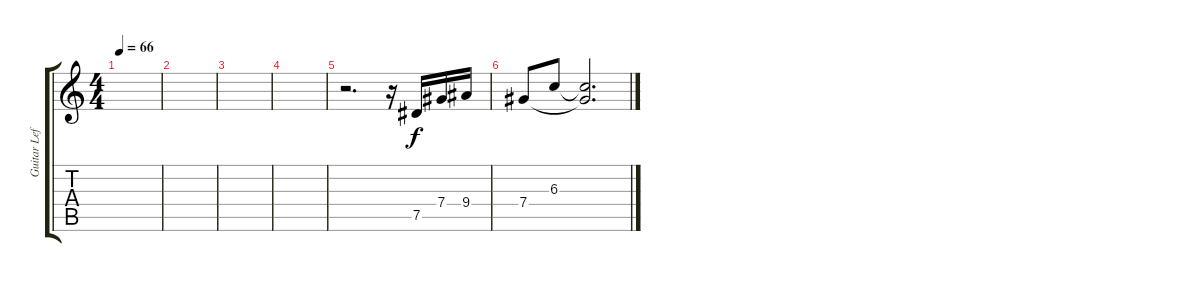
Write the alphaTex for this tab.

\track ("Guitar Left" "Guitar Lef") {instrument distortionguitar}
\staff {score tabs}
\tuning (Eb4 Bb3 Gb3 Db3 Ab2 Db2) {hide}
\ts (4 4)
\tempo 66
\clef g2
\ks c
|
|
|
|
r.2{d volume 13} r.16 7.5.16 7.4.16 9.4.16 |
7.4.8 6.3.8 (6.3{t} 7.4{t}).2{d}
